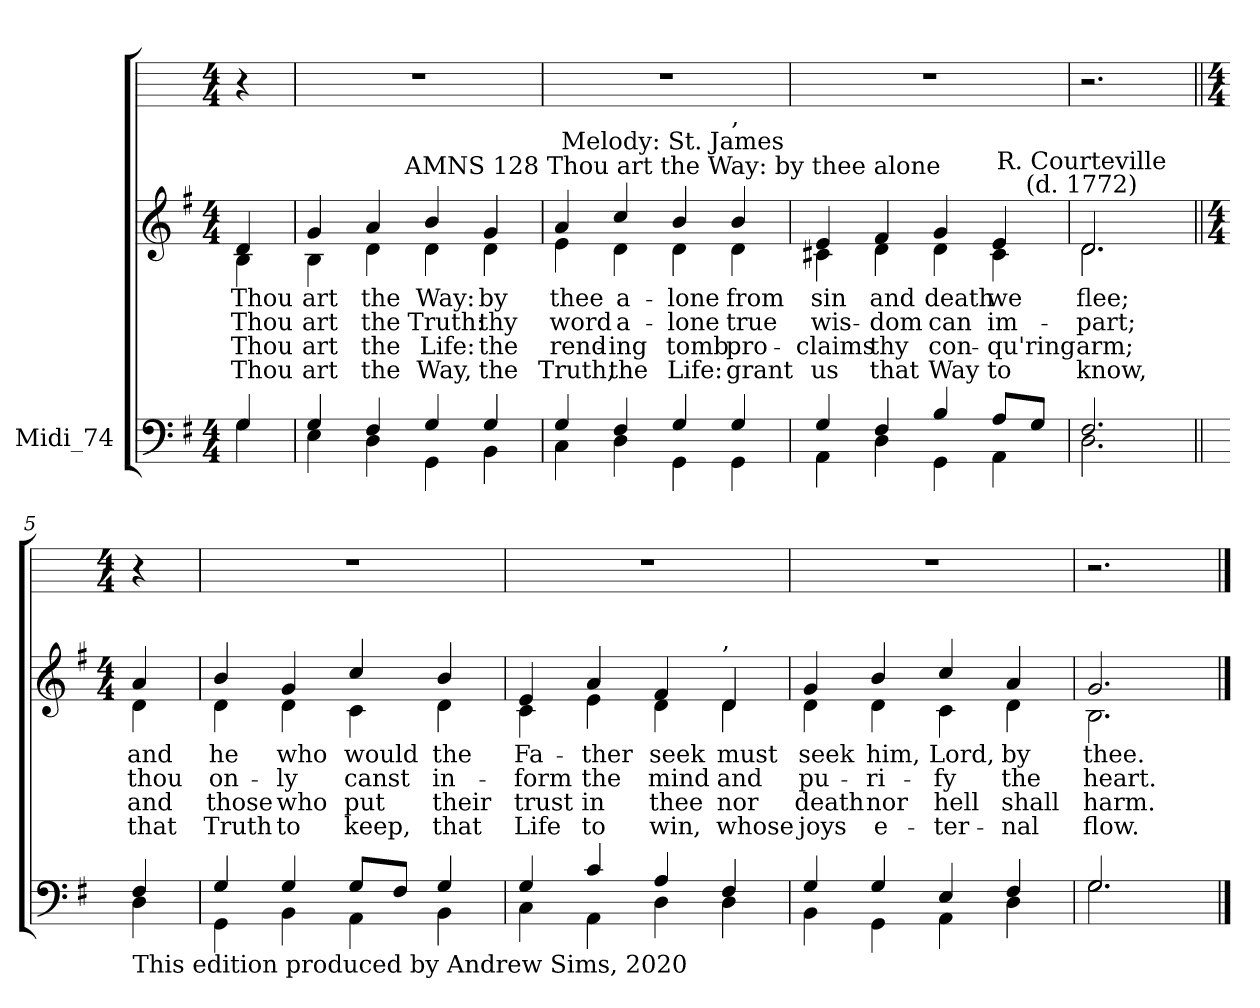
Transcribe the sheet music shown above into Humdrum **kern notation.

**kern	**kern	**text	**text	**text	**text	**kern
*part3	*part2	*part2	*part2	*part2	*part2	*part1
*staff3	*staff2	*staff2	*staff2	*staff2	*staff2	*staff1
*I"Midi_74	*	*	*	*	*	*
*clefF4	*clefG2	*	*	*	*	*
*k[f#]	*k[f#]	*	*	*	*	*
*G:	*G:	*	*	*	*	*
*M4/4	*M4/4	*	*	*	*	*M4/4
=	=	=	=	=	=	=
*^	*	*	*	*	*	*
!	!	!LO:TX:a:cj:t=G. W. Doane\n(1799-1859)	!	!	!	!	!
!	!	!	!LO:LY:b	!LO:LY:b	!LO:LY:b	!LO:LY:b	!
*	*	*^	*	*	*	*	*
4G/	4G\	4d/	4B\	Thou	Thou	Thou	Thou	4r
=1	=1	=1	=1	=1	=1	=1	=1	=1
!	!	!	!	!LO:LY:b	!LO:LY:b	!LO:LY:b	!LO:LY:b	!
4G/	4E\	4g/	4B\	art	art	art	art	1r
!	!	!	!	!LO:LY:b	!LO:LY:b	!LO:LY:b	!LO:LY:b	!
4F#/	4D\	4a/	4d\	the	the	the	the	.
!	!	!	!	!LO:LY:b	!LO:LY:b	!LO:LY:b	!LO:LY:b	!
4G/	4GG\	4b/	4d\	Way:	Truth:	Life:	Way,	.
!	!	!	!	!LO:LY:b	!LO:LY:b	!LO:LY:b	!LO:LY:b	!
4G/	4BB\	4g/	4d\	by	thy	the	the	.
=2	=2	=2	=2	=2	=2	=2	=2	=2
!	!	!	!	!LO:LY:b	!LO:LY:b	!LO:LY:b	!LO:LY:b	!
4G/	4C\	4a/	4e\	thee	word	rend-	-Truth,	1r
!	!	!	!	!LO:LY:b	!LO:LY:b	!LO:LY:b	!LO:LY:b	!
4F#/	4D\	4cc/	4d\	a-	-a-	-ing	the	.
!	!	!LO:TX:a:cj:t=AMNS 128 Thou art the Way&colon; by thee alone	!	!	!	!	!	!
!	!	!LO:TX:a:cj:t=Melody&colon; St. James	!	!	!	!	!	!
!	!	!	!	!LO:LY:b	!LO:LY:b	!LO:LY:b	!LO:LY:b	!
4G/	4GG\	4b/	4d\	lone	lone	tomb	Life:	.
!	!	!LO:TX:a:t=,	!	!	!	!	!	!
!	!	!	!	!LO:LY:b	!LO:LY:b	!LO:LY:b	!LO:LY:b	!
4G/	4GG\	4b/	4d\	from	true	pro-	-grant	.
=3	=3	=3	=3	=3	=3	=3	=3	=3
!	!	!	!	!LO:LY:b	!LO:LY:b	!LO:LY:b	!LO:LY:b	!
4G/	4AA\	4e/	4c#X\	sin	wis-	-claims	us	1r
!	!	!	!	!LO:LY:b	!LO:LY:b	!LO:LY:b	!LO:LY:b	!
4F#/	4D\	4f#/	4d\	and	dom	thy	that	.
!	!	!	!	!LO:LY:b	!LO:LY:b	!LO:LY:b	!LO:LY:b	!
4B/	4GG\	4g/	4d\	death	can	con-	-Way	.
!	!	!	!	!LO:LY:b	!LO:LY:b	!LO:LY:b	!LO:LY:b	!
8A/L	4AA\	4e/	4c#\	we	im-	-qu'ring	to	.
8G/J	.	.	.	.	.	.	.	.
=4	=4	=4	=4	=4	=4	=4	=4	=4
!	!	!LO:TX:a:cj:t=R. Courteville\n(d. 1772)	!	!	!	!	!	!
!	!	!	!	!LO:LY:b	!LO:LY:b	!LO:LY:b	!LO:LY:b	!
2.F#/	2.D\	2.d/	2.d\	flee;	part;	arm;	know,	2.r
!!LO:LB:g=z
=5||	=5||	=5||	=5||	=5||	=5||	=5||	=5||	=5||
*	*	*M4/4	*	*	*	*	*	*M4/4
!LO:TX:b:t=This edition produced by Andrew Sims, 2020	!	!	!	!	!	!	!	!
!	!	!	!	!LO:LY:b	!LO:LY:b	!LO:LY:b	!LO:LY:b	!
4F#/	4D\	4a/	4d\	and	thou	and	that	4r
=6	=6	=6	=6	=6	=6	=6	=6	=6
!	!	!	!	!LO:LY:b	!LO:LY:b	!LO:LY:b	!LO:LY:b	!
4G/	4GG\	4b/	4d\	he	on-	-those	Truth	1r
!	!	!	!	!LO:LY:b	!LO:LY:b	!LO:LY:b	!LO:LY:b	!
4G/	4BB\	4g/	4d\	who	ly	who	to	.
!	!	!	!	!LO:LY:b	!LO:LY:b	!LO:LY:b	!LO:LY:b	!
8G/L	4AA\	4cc/	4c\	would	canst	put	keep,	.
8F#/J	.	.	.	.	.	.	.	.
!	!	!	!	!LO:LY:b	!LO:LY:b	!LO:LY:b	!LO:LY:b	!
4G/	4BB\	4b/	4d\	the	in-	-their	that	.
=7	=7	=7	=7	=7	=7	=7	=7	=7
!	!	!	!	!LO:LY:b	!LO:LY:b	!LO:LY:b	!LO:LY:b	!
4G/	4C\	4e/	4c\	Fa-	-form	trust	Life	1r
!	!	!	!	!LO:LY:b	!LO:LY:b	!LO:LY:b	!LO:LY:b	!
4c/	4AA\	4a/	4e\	ther	the	in	to	.
!	!	!	!	!LO:LY:b	!LO:LY:b	!LO:LY:b	!LO:LY:b	!
4A/	4D\	4f#/	4d\	seek	mind	thee	win,	.
!	!	!LO:TX:a:t=,	!	!	!	!	!	!
!	!	!	!	!LO:LY:b	!LO:LY:b	!LO:LY:b	!LO:LY:b	!
4F#/	4D\	4d/	4d\	must	and	nor	whose	.
=8	=8	=8	=8	=8	=8	=8	=8	=8
!	!	!	!	!LO:LY:b	!LO:LY:b	!LO:LY:b	!LO:LY:b	!
4G/	4BB\	4g/	4d\	seek	pu-	-death	joys	1r
!	!	!	!	!LO:LY:b	!LO:LY:b	!LO:LY:b	!LO:LY:b	!
4G/	4GG\	4b/	4d\	him,	ri-	-nor	e-	.
!	!	!	!	!LO:LY:b	!LO:LY:b	!LO:LY:b	!LO:LY:b	!
4E/	4AA\	4cc/	4c\	-Lord,	fy	hell	ter-	.
!	!	!	!	!LO:LY:b	!LO:LY:b	!LO:LY:b	!LO:LY:b	!
4F#/	4D\	4a/	4d\	-by	the	shall	nal	.
=9	=9	=9	=9	=9	=9	=9	=9	=9
!	!	!	!	!LO:LY:b	!LO:LY:b	!LO:LY:b	!LO:LY:b	!
2.G/	2.G\	2.g/	2.B\	thee.	heart.	harm.	flow.	2.r
*v	*v	*	*	*	*	*	*	*
*	*v	*v	*	*	*	*	*
==	==	==	==	==	==	==
*-	*-	*-	*-	*-	*-	*-
